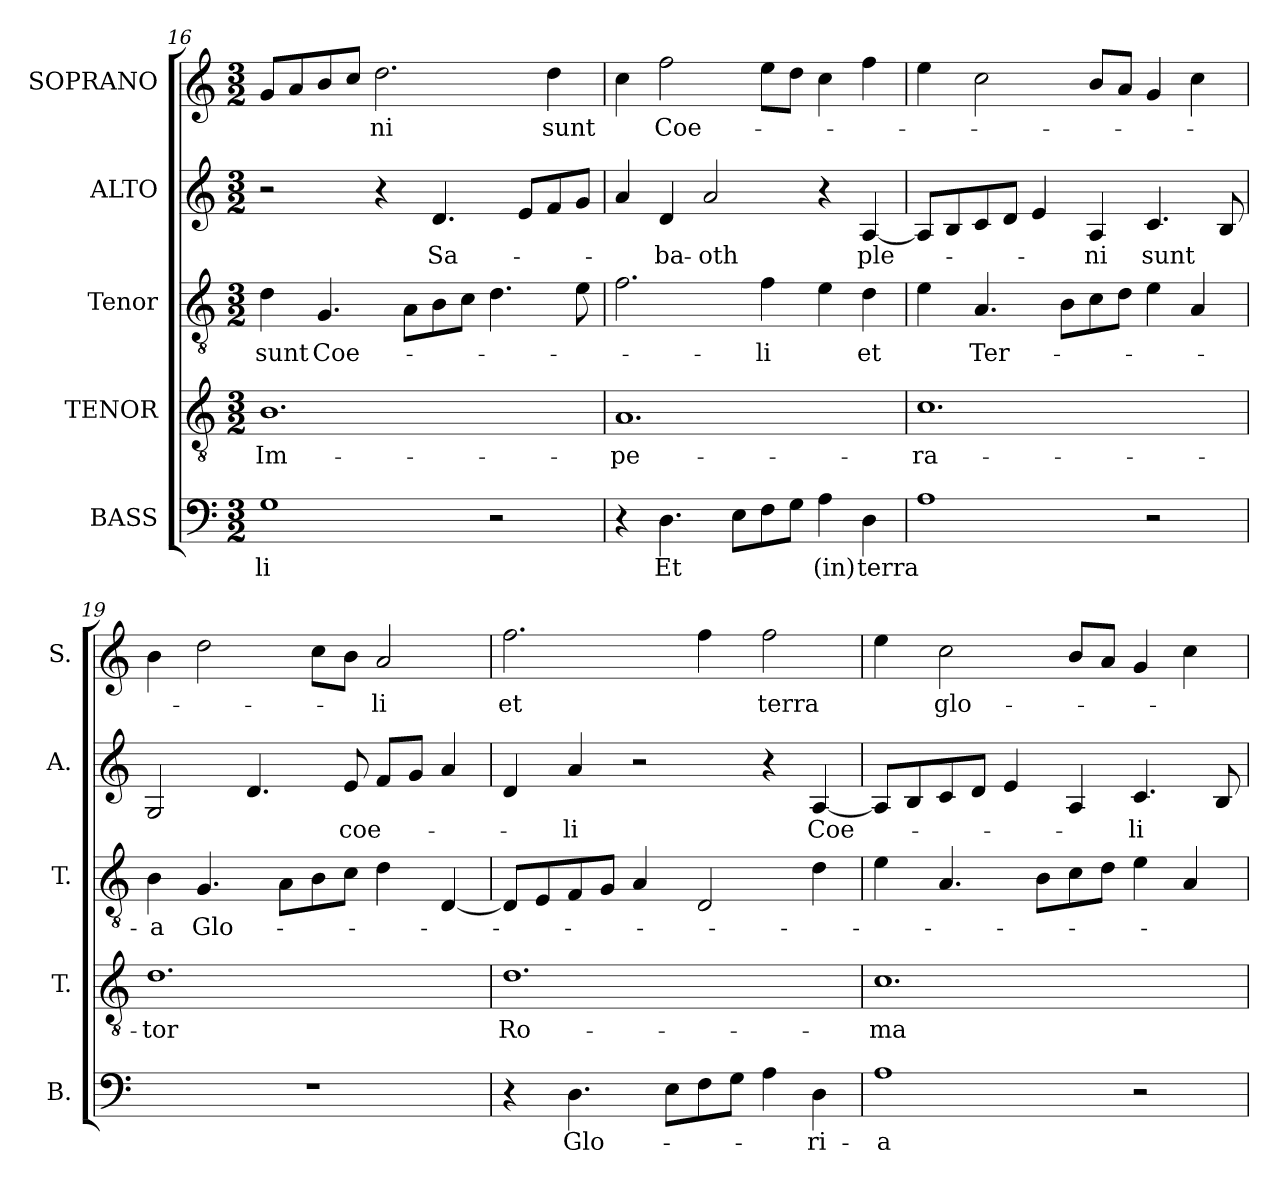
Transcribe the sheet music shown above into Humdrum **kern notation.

**kern	**text	**kern	**text	**kern	**text	**kern	**text	**kern	**text
*part5	*part5	*part4	*part4	*part3	*part3	*part2	*part2	*part1	*part1
*staff5	*staff5	*staff4	*staff4	*staff3	*staff3	*staff2	*staff2	*staff1	*staff1
*I"BASS	*	*I"TENOR	*	*I"Tenor	*	*I"ALTO	*	*I"SOPRANO	*
*I'B.	*	*I'T.	*	*I'T.	*	*I'A.	*	*I'S.	*
!!LO:PB:g=z
*clefF4	*	*clefGv2	*	*clefGv2	*	*clefG2	*	*clefG2	*
*	*	*ITrd7c12	*	*ITrd7c12	*	*	*	*	*
*k[]	*	*k[]	*	*k[]	*	*k[]	*	*k[]	*
*C:	*	*C:	*	*C:	*	*C:	*	*C:	*
*M3/2	*	*M3/2	*	*M3/2	*	*M3/2	*	*M3/2	*
=16	=16	=16	=16	=16	=16	=16	=16	=16	=16
!	!LO:LY:b:color=#000000	!	!	!	!	!	!	!	!
!	!	!	!LO:LY:b:color=#000000	!	!	!	!	!	!
!	!	!	!	!	!LO:LY:b:color=#000000	!	!	!	!
1Gi	-li	1.BBi	Im-	4Di\	sunt	2r	.	8gi/L	.
.	.	.	.	.	.	.	.	8ai/	.
!	!	!	!	!	!LO:LY:b:color=#000000	!	!	!	!
.	.	.	.	4.GGi/	Coe-	.	.	8bi/	.
.	.	.	.	.	.	.	.	8cci/J	.
!	!	!	!	!	!	!	!	!	!LO:LY:b:color=#000000
.	.	.	.	.	.	4r	.	2.ddi\	-ni
.	.	.	.	8AAi\L	.	.	.	.	.
!	!	!	!	!	!	!	!LO:LY:b:color=#000000	!	!
.	.	.	.	8BBi\	.	4.di/	Sa-	.	.
.	.	.	.	8Ci\J	.	.	.	.	.
2r	.	.	.	4.Di\	.	.	.	.	.
.	.	.	.	.	.	8ei/L	.	.	.
!	!	!	!	!	!	!	!	!	!LO:LY:b:color=#000000
.	.	.	.	.	.	8fi/	.	4ddi\	sunt
.	.	.	.	8Ei\	.	8gi/J	.	.	.
=17	=17	=17	=17	=17	=17	=17	=17	=17	=17
!	!	!	!LO:LY:b:color=#000000	!	!	!	!	!	!
4r	.	1.AAi	-pe-	2.Fi\	.	4ai/	.	4cci\	.
!	!LO:LY:b:color=#000000	!	!	!	!	!	!	!	!
!	!	!	!	!	!	!	!LO:LY:b:color=#000000	!	!
!	!	!	!	!	!	!	!	!	!LO:LY:b:color=#000000
4.Di\	Et	.	.	.	.	4di/	-ba-	2ffi\	Coe-
!	!	!	!	!	!	!	!LO:LY:b:color=#000000	!	!
.	.	.	.	.	.	2ai/	-oth	.	.
8Ei\L	.	.	.	.	.	.	.	.	.
!	!	!	!	!	!LO:LY:b:color=#000000	!	!	!	!
8Fi\	.	.	.	4Fi\	-li	.	.	8eei\L	.
8Gi\J	.	.	.	.	.	.	.	8ddi\J	.
!	!LO:LY:b:color=#000000	!	!	!	!	!	!	!	!
4Ai\	(in)	.	.	4Ei\	.	4r	.	4cci\	.
!	!LO:LY:b:color=#000000	!	!	!	!	!	!	!	!
!	!	!	!	!	!LO:LY:b:color=#000000	!	!	!	!
!	!	!	!	!	!	!	!LO:LY:b:color=#000000	!	!
4Di\	terra	.	.	4Di\	et	[4Ai/	ple-	4ffi\	.
=18	=18	=18	=18	=18	=18	=18	=18	=18	=18
!	!	!	!LO:LY:b:color=#000000	!	!	!	!	!	!
1Ai	.	1.Ci	-ra-	4Ei\	.	8Ai/L]	.	4eei\	.
.	.	.	.	.	.	8Bi/	.	.	.
!	!	!	!	!	!LO:LY:b:color=#000000	!	!	!	!
.	.	.	.	4.AAi/	Ter-	8ci/	.	2cci\	.
.	.	.	.	.	.	8di/J	.	.	.
.	.	.	.	.	.	4ei/	.	.	.
.	.	.	.	8BBi\L	.	.	.	.	.
!	!	!	!	!	!	!	!LO:LY:b:color=#000000	!	!
.	.	.	.	8Ci\	.	4Ai/	-ni	8bi/L	.
.	.	.	.	8Di\J	.	.	.	8ai/J	.
!	!	!	!	!	!	!	!LO:LY:b:color=#000000	!	!
2r	.	.	.	4Ei\	.	4.ci/	sunt	4gi/	.
.	.	.	.	4AAi/	.	.	.	4cci\	.
.	.	.	.	.	.	8Bi/	.	.	.
!!LO:LB:g=z
=19	=19	=19	=19	=19	=19	=19	=19	=19	=19
!LO:N:vis=1	!	!	!	!	!	!	!	!	!
!	!	!	!LO:LY:b:color=#000000	!	!	!	!	!	!
!	!	!	!	!	!LO:LY:b:color=#000000	!	!	!	!
1.r	.	1.Di	-tor	4BBi\	-a	2Gi/	.	4bi\	.
!	!	!	!	!	!LO:LY:b:color=#000000	!	!	!	!
.	.	.	.	4.GGi/	Glo-	.	.	2ddi\	.
.	.	.	.	.	.	4.di/	.	.	.
.	.	.	.	8AAi\L	.	.	.	.	.
.	.	.	.	8BBi\	.	.	.	8cci\L	.
!	!	!	!	!	!	!	!LO:LY:b:color=#000000	!	!
.	.	.	.	8Ci\J	.	8ei/	coe-	8bi\J	.
!	!	!	!	!	!	!	!	!	!LO:LY:b:color=#000000
.	.	.	.	4Di\	.	8fi/L	.	2ai/	-li
.	.	.	.	.	.	8gi/J	.	.	.
.	.	.	.	[4DDi/	.	4ai/	.	.	.
=20	=20	=20	=20	=20	=20	=20	=20	=20	=20
!	!	!	!LO:LY:b:color=#000000	!	!	!	!	!	!
!	!	!	!	!	!	!	!	!	!LO:LY:b:color=#000000
4r	.	1.Di	Ro-	8DDi/L]	.	4di/	.	2.ffi\	et
.	.	.	.	8EEi/	.	.	.	.	.
!	!LO:LY:b:color=#000000	!	!	!	!	!	!	!	!
!	!	!	!	!	!	!	!LO:LY:b:color=#000000	!	!
4.Di\	Glo-	.	.	8FFi/	.	4ai/	-li	.	.
.	.	.	.	8GGi/J	.	.	.	.	.
.	.	.	.	4AAi/	.	2r	.	.	.
8Ei\L	.	.	.	.	.	.	.	.	.
8Fi\	.	.	.	2DDi/	.	.	.	4ffi\	.
8Gi\J	.	.	.	.	.	.	.	.	.
!	!	!	!	!	!	!	!	!	!LO:LY:b:color=#000000
4Ai\	.	.	.	.	.	4r	.	2ffi\	terra
!	!LO:LY:b:color=#000000	!	!	!	!	!	!	!	!
!	!	!	!	!	!	!	!LO:LY:b:color=#000000	!	!
4Di\	-ri-	.	.	4Di\	.	[4Ai/	Coe-	.	.
=21	=21	=21	=21	=21	=21	=21	=21	=21	=21
!	!LO:LY:b:color=#000000	!	!	!	!	!	!	!	!
!	!	!	!LO:LY:b:color=#000000	!	!	!	!	!	!
1Ai	-a	1.Ci	-ma-	4Ei\	.	8Ai/L]	.	4eei\	.
.	.	.	.	.	.	8Bi/	.	.	.
!	!	!	!	!	!	!	!	!	!LO:LY:b:color=#000000
.	.	.	.	4.AAi/	.	8ci/	.	2cci\	glo-
.	.	.	.	.	.	8di/J	.	.	.
.	.	.	.	.	.	4ei/	.	.	.
.	.	.	.	8BBi\L	.	.	.	.	.
.	.	.	.	8Ci\	.	4Ai/	.	8bi/L	.
.	.	.	.	8Di\J	.	.	.	8ai/J	.
!	!	!	!	!	!	!	!LO:LY:b:color=#000000	!	!
2r	.	.	.	4Ei\	.	4.ci/	-li	4gi/	.
.	.	.	.	4AAi/	.	.	.	4cci\	.
.	.	.	.	.	.	8Bi/	.	.	.
=	=	=	=	=	=	=	=	=	=
*-	*-	*-	*-	*-	*-	*-	*-	*-	*-
